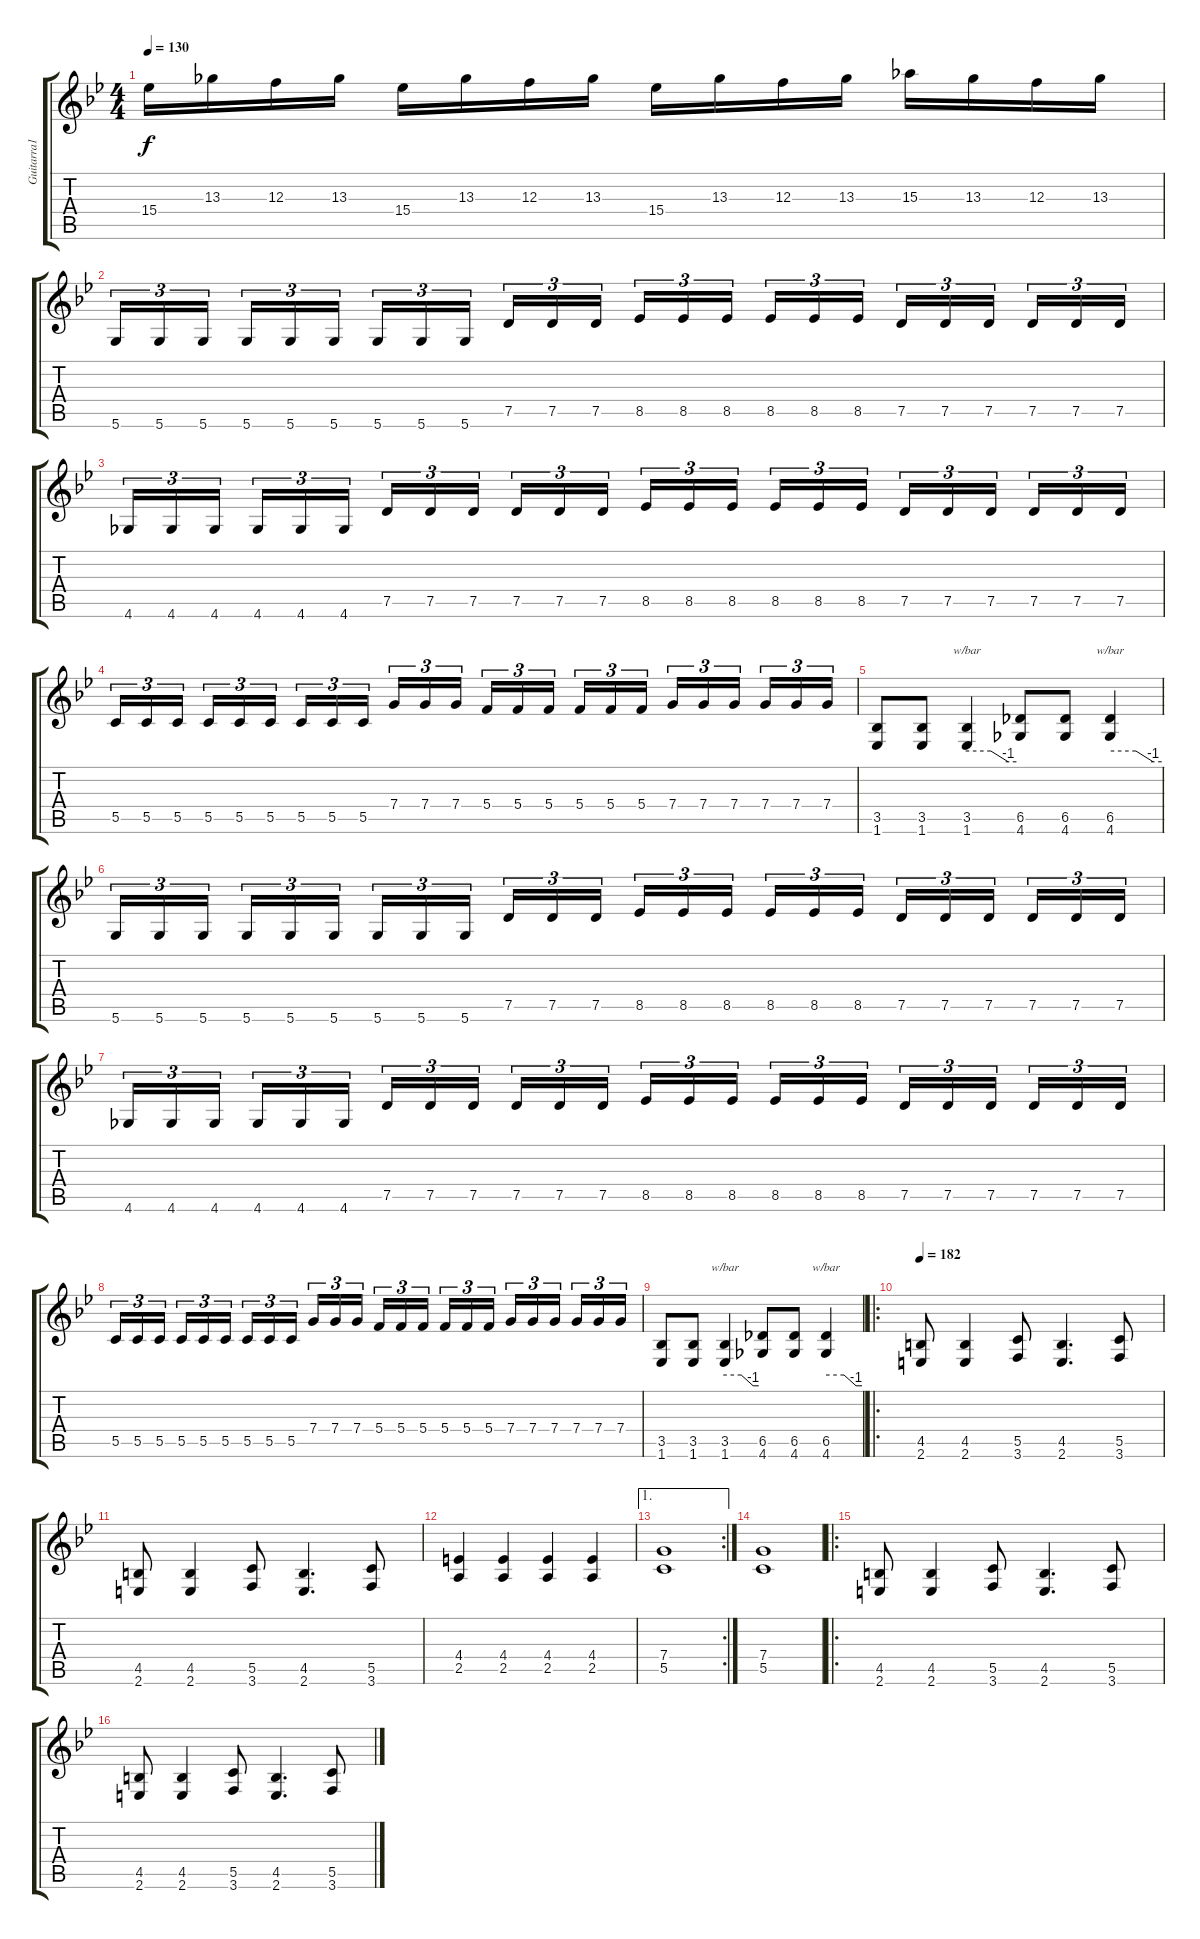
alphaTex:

\track ("Guitarra1" "Guitarra1") {instrument distortionguitar}
\staff {score tabs}
\tuning (D4 A3 F3 C3 G2 D2) {hide}
\ts (4 4)
\tempo 130
\clef g2
\ks gminor
15.4.16{dy f} 13.3.16 12.3.16 13.3.16 15.4.16 13.3.16 12.3.16 13.3.16 15.4.16 13.3.16 12.3.16 13.3.16 15.3.16 13.3.16 12.3.16 13.3.16 |
5.6.16{tu (3 2)} 5.6.16{tu (3 2)} 5.6.16{tu (3 2) beam splitsecondary} 5.6.16{tu (3 2)} 5.6.16{tu (3 2)} 5.6.16{tu (3 2)} 5.6.16{tu (3 2)} 5.6.16{tu (3 2)} 5.6.16{tu (3 2) beam splitsecondary} 7.5.16{tu (3 2)} 7.5.16{tu (3 2)} 7.5.16{tu (3 2)} 8.5.16{tu (3 2)} 8.5.16{tu (3 2)} 8.5.16{tu (3 2) beam splitsecondary} 8.5.16{tu (3 2)} 8.5.16{tu (3 2)} 8.5.16{tu (3 2)} 7.5.16{tu (3 2)} 7.5.16{tu (3 2)} 7.5.16{tu (3 2) beam splitsecondary} 7.5.16{tu (3 2)} 7.5.16{tu (3 2)} 7.5.16{tu (3 2)} |
4.6.16{tu (3 2)} 4.6.16{tu (3 2)} 4.6.16{tu (3 2) beam splitsecondary} 4.6.16{tu (3 2)} 4.6.16{tu (3 2)} 4.6.16{tu (3 2)} 7.5.16{tu (3 2)} 7.5.16{tu (3 2)} 7.5.16{tu (3 2) beam splitsecondary} 7.5.16{tu (3 2)} 7.5.16{tu (3 2)} 7.5.16{tu (3 2)} 8.5.16{tu (3 2)} 8.5.16{tu (3 2)} 8.5.16{tu (3 2) beam splitsecondary} 8.5.16{tu (3 2)} 8.5.16{tu (3 2)} 8.5.16{tu (3 2)} 7.5.16{tu (3 2)} 7.5.16{tu (3 2)} 7.5.16{tu (3 2) beam splitsecondary} 7.5.16{tu (3 2)} 7.5.16{tu (3 2)} 7.5.16{tu (3 2)} |
5.5.16{tu (3 2)} 5.5.16{tu (3 2)} 5.5.16{tu (3 2) beam splitsecondary} 5.5.16{tu (3 2)} 5.5.16{tu (3 2)} 5.5.16{tu (3 2)} 5.5.16{tu (3 2)} 5.5.16{tu (3 2)} 5.5.16{tu (3 2) beam splitsecondary} 7.4.16{tu (3 2)} 7.4.16{tu (3 2)} 7.4.16{tu (3 2)} 5.4.16{tu (3 2)} 5.4.16{tu (3 2)} 5.4.16{tu (3 2) beam splitsecondary} 5.4.16{tu (3 2)} 5.4.16{tu (3 2)} 5.4.16{tu (3 2)} 7.4.16{tu (3 2)} 7.4.16{tu (3 2)} 7.4.16{tu (3 2) beam splitsecondary} 7.4.16{tu (3 2)} 7.4.16{tu (3 2)} 7.4.16{tu (3 2)} |
(3.5 1.6).8 (3.5 1.6).8 (3.5 1.6).4{tbe (custom default 0 0 29 0 50 -4 60 -4)} (6.5 4.6).8 (6.5 4.6).8 (6.5 4.6).4{tbe (custom default 0 0 30 0 50 -4 60 -4)} |
5.6.16{tu (3 2)} 5.6.16{tu (3 2)} 5.6.16{tu (3 2) beam splitsecondary} 5.6.16{tu (3 2)} 5.6.16{tu (3 2)} 5.6.16{tu (3 2)} 5.6.16{tu (3 2)} 5.6.16{tu (3 2)} 5.6.16{tu (3 2) beam splitsecondary} 7.5.16{tu (3 2)} 7.5.16{tu (3 2)} 7.5.16{tu (3 2)} 8.5.16{tu (3 2)} 8.5.16{tu (3 2)} 8.5.16{tu (3 2) beam splitsecondary} 8.5.16{tu (3 2)} 8.5.16{tu (3 2)} 8.5.16{tu (3 2)} 7.5.16{tu (3 2)} 7.5.16{tu (3 2)} 7.5.16{tu (3 2) beam splitsecondary} 7.5.16{tu (3 2)} 7.5.16{tu (3 2)} 7.5.16{tu (3 2)} |
4.6.16{tu (3 2)} 4.6.16{tu (3 2)} 4.6.16{tu (3 2) beam splitsecondary} 4.6.16{tu (3 2)} 4.6.16{tu (3 2)} 4.6.16{tu (3 2)} 7.5.16{tu (3 2)} 7.5.16{tu (3 2)} 7.5.16{tu (3 2) beam splitsecondary} 7.5.16{tu (3 2)} 7.5.16{tu (3 2)} 7.5.16{tu (3 2)} 8.5.16{tu (3 2)} 8.5.16{tu (3 2)} 8.5.16{tu (3 2) beam splitsecondary} 8.5.16{tu (3 2)} 8.5.16{tu (3 2)} 8.5.16{tu (3 2)} 7.5.16{tu (3 2)} 7.5.16{tu (3 2)} 7.5.16{tu (3 2) beam splitsecondary} 7.5.16{tu (3 2)} 7.5.16{tu (3 2)} 7.5.16{tu (3 2)} |
5.5.16{tu (3 2)} 5.5.16{tu (3 2)} 5.5.16{tu (3 2) beam splitsecondary} 5.5.16{tu (3 2)} 5.5.16{tu (3 2)} 5.5.16{tu (3 2)} 5.5.16{tu (3 2)} 5.5.16{tu (3 2)} 5.5.16{tu (3 2) beam splitsecondary} 7.4.16{tu (3 2)} 7.4.16{tu (3 2)} 7.4.16{tu (3 2)} 5.4.16{tu (3 2)} 5.4.16{tu (3 2)} 5.4.16{tu (3 2) beam splitsecondary} 5.4.16{tu (3 2)} 5.4.16{tu (3 2)} 5.4.16{tu (3 2)} 7.4.16{tu (3 2)} 7.4.16{tu (3 2)} 7.4.16{tu (3 2) beam splitsecondary} 7.4.16{tu (3 2)} 7.4.16{tu (3 2)} 7.4.16{tu (3 2)} |
(3.5 1.6).8 (3.5 1.6).8 (3.5 1.6).4{tbe (custom default 0 0 29 0 50 -4 60 -4)} (6.5 4.6).8 (6.5 4.6).8 (6.5 4.6).4{tbe (custom default 0 0 30 0 50 -4 60 -4)} |
\ro
\tempo 182
(4.5 2.6).8 (4.5 2.6).4 (5.5 3.6).8 (4.5 2.6).4{d} (5.5 3.6).8 |
(4.5 2.6).8 (4.5 2.6).4 (5.5 3.6).8 (4.5 2.6).4{d} (5.5 3.6).8 |
(4.4 2.5).4 (4.4 2.5).4 (4.4 2.5).4 (4.4 2.5).4 |
\ae 1
\rc 2
(7.4 5.5).1 |
(7.4 5.5).1 |
\ro
(4.5 2.6).8 (4.5 2.6).4 (5.5 3.6).8 (4.5 2.6).4{d} (5.5 3.6).8 |
(4.5 2.6).8 (4.5 2.6).4 (5.5 3.6).8 (4.5 2.6).4{d} (5.5 3.6).8
